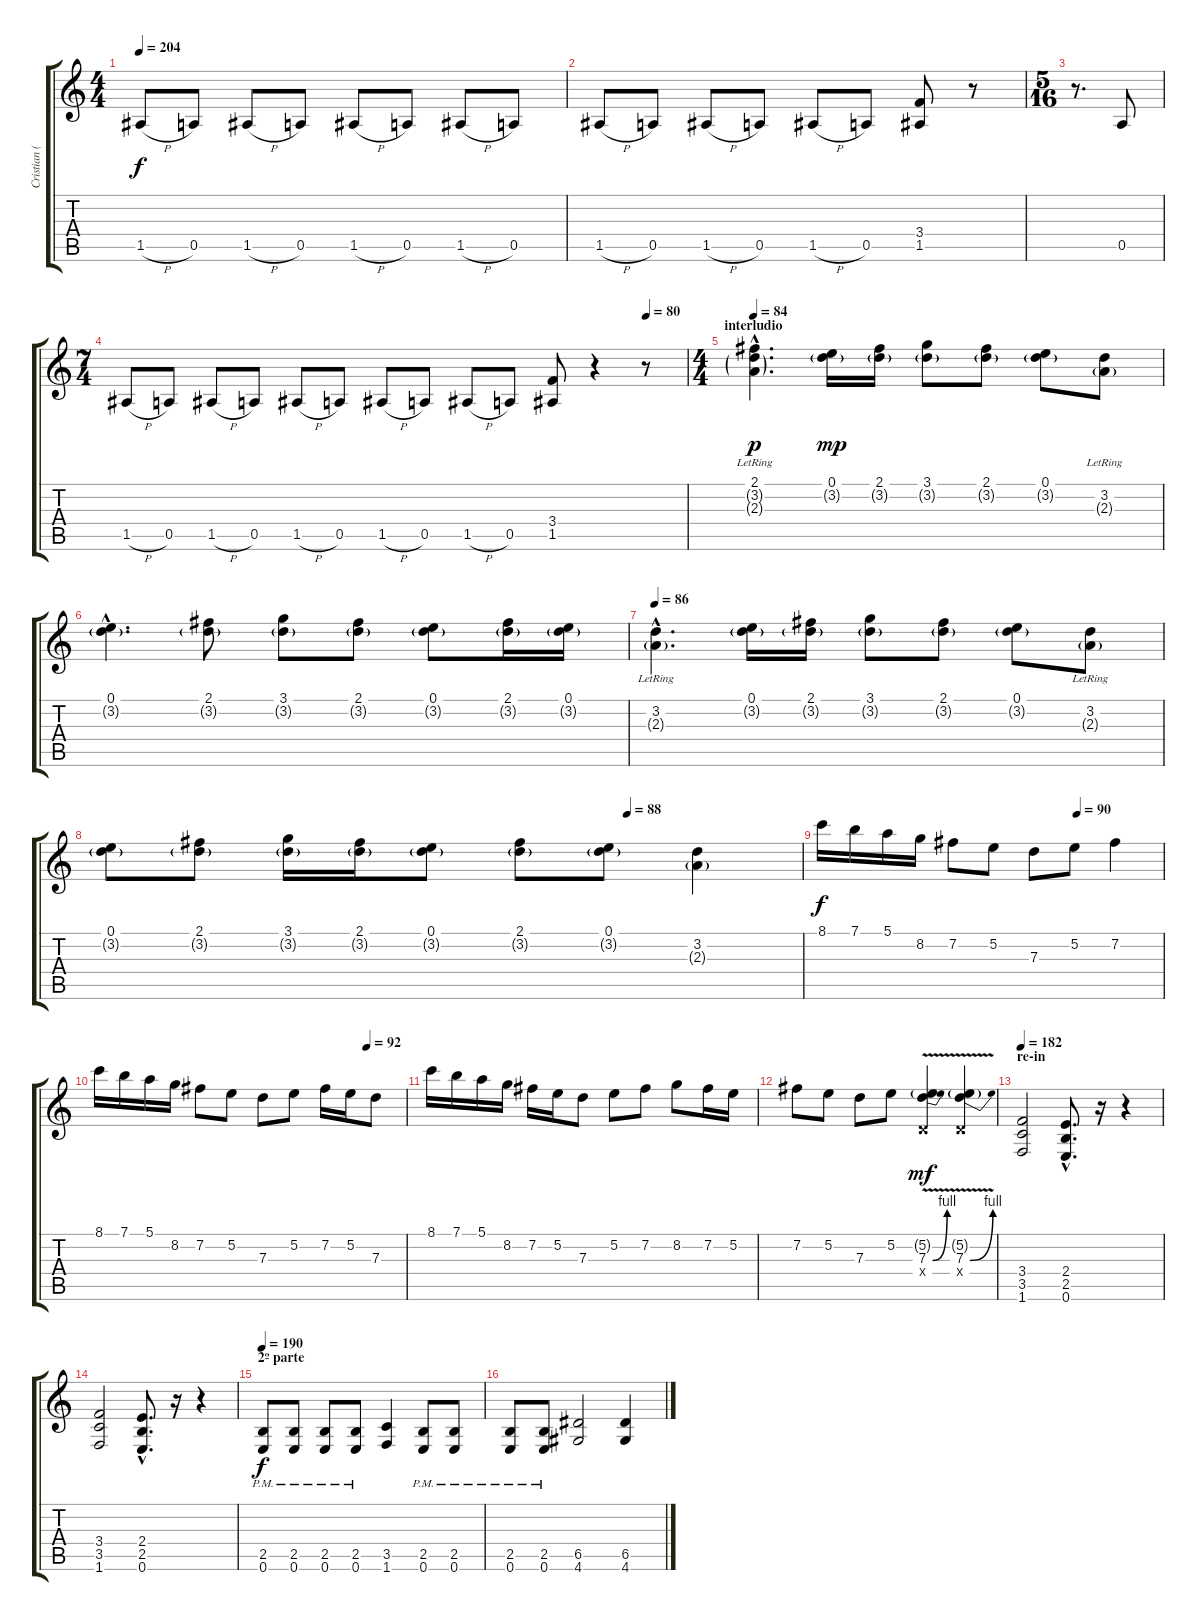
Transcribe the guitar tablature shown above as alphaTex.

\track ("Cristian (guitarra)" "Cristian (") {instrument distortionguitar}
\staff {score tabs}
\tuning (E4 B3 G3 D3 A2 E2) {hide}
\ts (4 4)
\tempo 204
\clef g2
\ks c
1.5{h}.8{dy f} 0.5.8 1.5{h}.8 0.5.8 1.5{h}.8 0.5.8 1.5{h}.8 0.5.8 |
1.5{h}.8 0.5.8 1.5{h}.8 0.5.8 1.5{h}.8 0.5.8 (3.4 1.5).8 r.8 |
\ts (5 16)
r.8{d} 0.5.8 |
\ts (7 4)
\tempo (80 0.9285714285714286)
1.5{h}.8 0.5.8 1.5{h}.8 0.5.8 1.5{h}.8 0.5.8 1.5{h}.8 0.5.8 1.5{h}.8 0.5.8 (3.4 1.5).8 r.4 r.8{instrument overdrivenguitar} |
\ts (4 4)
\section ("" "interludio")
\tempo 84
(2.1{hac} 3.2{g hac lr} 2.3{g hac lr}).4{d dy p instrument overdrivenguitar} (0.1 3.2{g}).16{dy mp} (2.1 3.2{g}).16 (3.1 3.2{g}).8 (2.1 3.2{g}).8 (0.1 3.2{g}).8 (3.2 2.3{g lr}).8 |
(0.1{hac} 3.2{g hac}).4{d} (2.1 3.2{g}).8 (3.1 3.2{g}).8 (2.1 3.2{g}).8 (0.1 3.2{g}).8 (2.1 3.2{g}).16 (0.1 3.2{g}).16 |
\tempo 86
(3.2{hac} 2.3{g hac lr}).4{d} (0.1 3.2{g}).16 (2.1 3.2{g}).16 (3.1 3.2{g}).8 (2.1 3.2{g}).8 (0.1 3.2{g}).8 (3.2 2.3{g lr}).8 |
\tempo (88 0.75)
(0.1 3.2{g}).8 (2.1 3.2{g}).8 (3.1 3.2{g}).16 (2.1 3.2{g}).16 (0.1 3.2{g}).8 (2.1 3.2{g}).8 (0.1 3.2{g}).8 (3.2 2.3{g}).4 |
\tempo (90 0.75)
8.1.16{dy f} 7.1.16 5.1.16 8.2.16 7.2.8 5.2.8 7.3.8 5.2.8 7.2.4 |
\tempo (92 0.875)
8.1.16 7.1.16 5.1.16 8.2.16 7.2.8 5.2.8 7.3.8 5.2.8 7.2.16 5.2.16 7.3.8 |
8.1.16 7.1.16 5.1.16 8.2.16 7.2.16 5.2.16 7.3.8 5.2.8 7.2.8 8.2.8 7.2.16 5.2.16 |
7.2.8 5.2.8 7.3.8 5.2.8 (5.2{g} 7.3{be (bend 0 0 60 4) v} 0.4{x}).4{dy mf} (5.2{g} 7.3{be (bend 0 0 60 4) v} 0.4{x}).4 |
\section ("" "re-in")
\tempo 182
(3.4 3.5 1.6).2{instrument distortionguitar} (2.4{hac} 2.5{hac} 0.6{hac}).8{d} r.16 r.4 |
(3.4 3.5 1.6).2 (2.4{hac} 2.5{hac} 0.6{hac}).8{d} r.16 r.4 |
\section ("" "2º parte")
\tempo 190
(2.5{pm} 0.6).8{dy f} (2.5{pm} 0.6).8 (2.5{pm} 0.6).8 (2.5{pm} 0.6).8 (3.5 1.6).4 (2.5{pm} 0.6).8 (2.5{pm} 0.6).8 |
(2.5{pm} 0.6).8 (2.5{pm} 0.6).8 (6.5 4.6).2 (6.5 4.6).4
